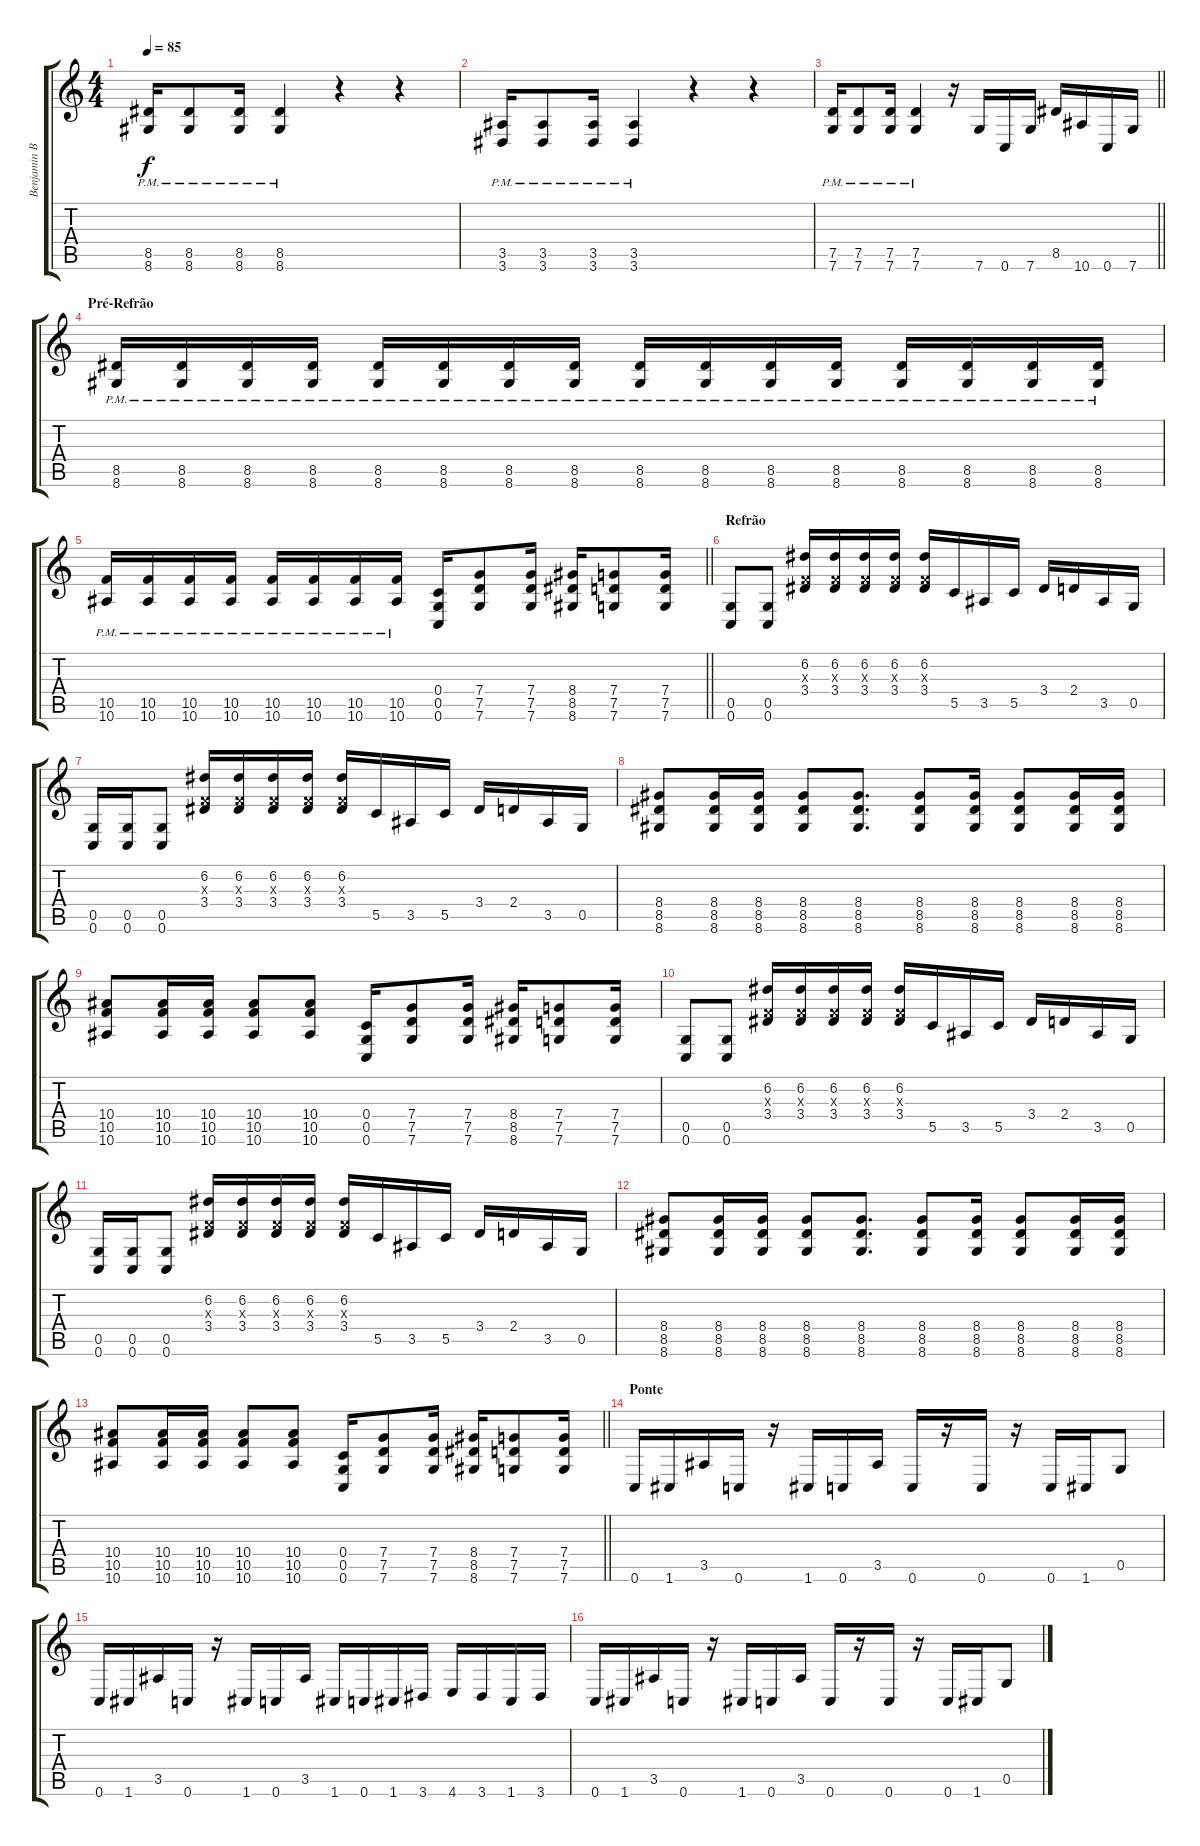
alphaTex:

\track ("Benjamin Burnley" "Benjamin B") {instrument distortionguitar}
\staff {score tabs}
\tuning (D4 A3 F3 C3 G2 C2) {hide}
\ts (4 4)
\tempo 85
\clef g2
\ks c
(8.5{pm} 8.6{pm}).16{dy f} (8.5{pm} 8.6{pm}).8 (8.5{pm} 8.6{pm}).16 (8.5{pm} 8.6{pm}).4 r.4 r.4 |
(3.5{pm} 3.6{pm}).16 (3.5{pm} 3.6{pm}).8 (3.5{pm} 3.6{pm}).16 (3.5{pm} 3.6{pm}).4 r.4 r.4 |
\barLineRight lightlight
(7.5{pm} 7.6{pm}).16 (7.5{pm} 7.6{pm}).8 (7.5{pm} 7.6{pm}).16 (7.5{pm} 7.6{pm}).4 r.16 7.6.16 0.6.16 7.6.16 8.5.16 10.6.16 0.6.16 7.6.16 |
\section ("" "Pré-Refrão")
(8.5{pm} 8.6{pm}).16 (8.5{pm} 8.6{pm}).16 (8.5{pm} 8.6{pm}).16 (8.5{pm} 8.6{pm}).16 (8.5{pm} 8.6{pm}).16 (8.5{pm} 8.6{pm}).16 (8.5{pm} 8.6{pm}).16 (8.5{pm} 8.6{pm}).16 (8.5{pm} 8.6{pm}).16 (8.5{pm} 8.6{pm}).16 (8.5{pm} 8.6{pm}).16 (8.5{pm} 8.6{pm}).16 (8.5{pm} 8.6{pm}).16 (8.5{pm} 8.6{pm}).16 (8.5{pm} 8.6{pm}).16 (8.5{pm} 8.6{pm}).16 |
\barLineRight lightlight
(10.5{pm} 10.6{pm}).16 (10.5{pm} 10.6{pm}).16 (10.5{pm} 10.6{pm}).16 (10.5{pm} 10.6{pm}).16 (10.5{pm} 10.6{pm}).16 (10.5{pm} 10.6{pm}).16 (10.5{pm} 10.6{pm}).16 (10.5{pm} 10.6{pm}).16 (0.4 0.5 0.6).16 (7.4 7.5 7.6).8 (7.4 7.5 7.6).16 (8.4 8.5 8.6).16 (7.4 7.5 7.6).8 (7.4 7.5 7.6).16 |
\section ("" "Refrão")
(0.5 0.6).8 (0.5 0.6).8 (6.2 0.3{x} 3.4).16 (6.2 0.3{x} 3.4).16 (6.2 0.3{x} 3.4).16 (6.2 0.3{x} 3.4).16 (6.2 0.3{x} 3.4).16 5.5.16 3.5.16 5.5.16 3.4.16 2.4.16 3.5.16 0.5.16 |
(0.5 0.6).16 (0.5 0.6).16 (0.5 0.6).8 (6.2 0.3{x} 3.4).16 (6.2 0.3{x} 3.4).16 (6.2 0.3{x} 3.4).16 (6.2 0.3{x} 3.4).16 (6.2 0.3{x} 3.4).16 5.5.16 3.5.16 5.5.16 3.4.16 2.4.16 3.5.16 0.5.16 |
(8.4 8.5 8.6).8 (8.4 8.5 8.6).16 (8.4 8.5 8.6).16 (8.4 8.5 8.6).8 (8.4 8.5 8.6).8{d} (8.4 8.5 8.6).8 (8.4 8.5 8.6).16 (8.4 8.5 8.6).8 (8.4 8.5 8.6).16 (8.4 8.5 8.6).16 |
(10.4 10.5 10.6).8 (10.4 10.5 10.6).16 (10.4 10.5 10.6).16 (10.4 10.5 10.6).8 (10.4 10.5 10.6).8 (0.4 0.5 0.6).16 (7.4 7.5 7.6).8 (7.4 7.5 7.6).16 (8.4 8.5 8.6).16 (7.4 7.5 7.6).8 (7.4 7.5 7.6).16 |
(0.5 0.6).8 (0.5 0.6).8 (6.2 0.3{x} 3.4).16 (6.2 0.3{x} 3.4).16 (6.2 0.3{x} 3.4).16 (6.2 0.3{x} 3.4).16 (6.2 0.3{x} 3.4).16 5.5.16 3.5.16 5.5.16 3.4.16 2.4.16 3.5.16 0.5.16 |
(0.5 0.6).16 (0.5 0.6).16 (0.5 0.6).8 (6.2 0.3{x} 3.4).16 (6.2 0.3{x} 3.4).16 (6.2 0.3{x} 3.4).16 (6.2 0.3{x} 3.4).16 (6.2 0.3{x} 3.4).16 5.5.16 3.5.16 5.5.16 3.4.16 2.4.16 3.5.16 0.5.16 |
(8.4 8.5 8.6).8 (8.4 8.5 8.6).16 (8.4 8.5 8.6).16 (8.4 8.5 8.6).8 (8.4 8.5 8.6).8{d} (8.4 8.5 8.6).8 (8.4 8.5 8.6).16 (8.4 8.5 8.6).8 (8.4 8.5 8.6).16 (8.4 8.5 8.6).16 |
\barLineRight lightlight
(10.4 10.5 10.6).8 (10.4 10.5 10.6).16 (10.4 10.5 10.6).16 (10.4 10.5 10.6).8 (10.4 10.5 10.6).8 (0.4 0.5 0.6).16 (7.4 7.5 7.6).8 (7.4 7.5 7.6).16 (8.4 8.5 8.6).16 (7.4 7.5 7.6).8 (7.4 7.5 7.6).16 |
\section ("" "Ponte")
0.6.16 1.6.16 3.5.16 0.6.16 r.16 1.6.16 0.6.16 3.5.16 0.6.16 r.16 0.6.16 r.16 0.6.16 1.6.16 0.5.8 |
0.6.16 1.6.16 3.5.16 0.6.16 r.16 1.6.16 0.6.16 3.5.16 1.6.16 0.6.16 1.6.16 3.6.16 4.6.16 3.6.16 1.6.16 3.6.16 |
0.6.16 1.6.16 3.5.16 0.6.16 r.16 1.6.16 0.6.16 3.5.16 0.6.16 r.16 0.6.16 r.16 0.6.16 1.6.16 0.5.8
